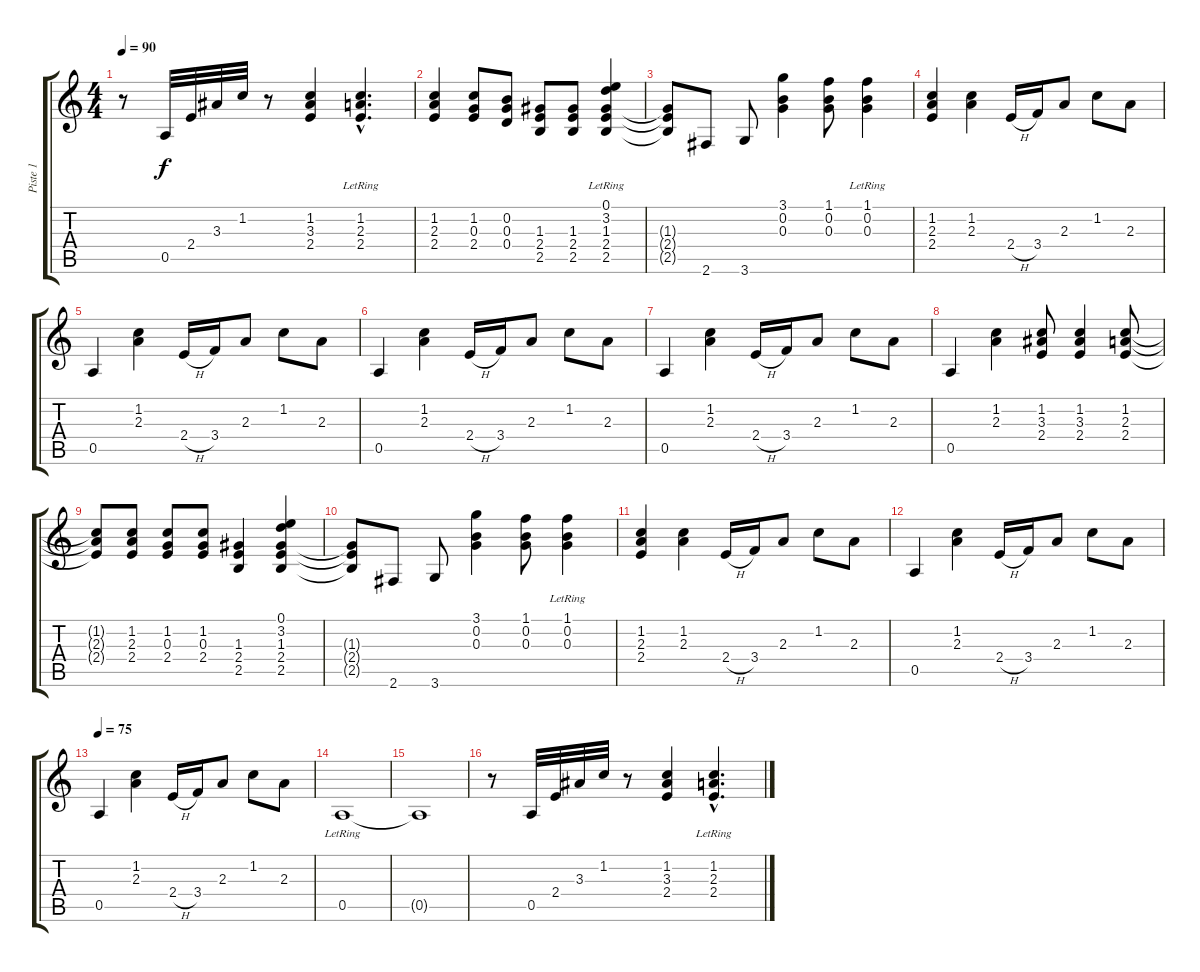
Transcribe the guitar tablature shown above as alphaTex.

\track ("Piste 1" "Piste 1") {instrument acousticguitarsteel}
\staff {score tabs}
\tuning (E4 B3 G3 D3 A2 E2) {hide}
\ts (4 4)
\tempo 90
\clef g2
\ks c
r.8{dy f instrument acousticguitarsteel} 0.5.32 2.4.32 3.3.32 1.2.32 r.8 (1.2 3.3 2.4).4 (1.2{hac lr} 2.3{hac} 2.4{hac}).4{d} |
(1.2 2.3 2.4).4 (1.2 0.3 2.4).8 (0.2 0.3 0.4).8 (1.3 2.4 2.5).8 (1.3 2.4 2.5).8 (0.1 3.2 1.3 2.4 2.5{lr}).4 |
(1.3{t} 2.4{t} 2.5{t}).8 2.6.8 3.6.8 (3.1 0.2 0.3).4 (1.1 0.2 0.3).8 (1.1{lr} 0.2 0.3).4 |
(1.2 2.3 2.4).4 (1.2 2.3).4 2.4{h}.16 3.4.16 2.3.8 1.2.8 2.3.8 |
0.5.4 (1.2 2.3).4 2.4{h}.16 3.4.16 2.3.8 1.2.8 2.3.8 |
0.5.4 (1.2 2.3).4 2.4{h}.16 3.4.16 2.3.8 1.2.8 2.3.8 |
0.5.4 (1.2 2.3).4 2.4{h}.16 3.4.16 2.3.8 1.2.8 2.3.8 |
0.5.4 (1.2 2.3).4 (1.2 3.3 2.4).8 (1.2 3.3 2.4).4 (1.2 2.3 2.4).8 |
(1.2{t} 2.3{t} 2.4{t}).8 (1.2 2.3 2.4).8 (1.2 0.3 2.4).8 (1.2 0.3 2.4).8 (1.3 2.4 2.5).4 (0.1 3.2 1.3 2.4 2.5).4 |
(1.3{t} 2.4{t} 2.5{t}).8 2.6.8 3.6.8 (3.1 0.2 0.3).4 (1.1 0.2 0.3).8 (1.1{lr} 0.2 0.3).4 |
(1.2 2.3 2.4).4 (1.2 2.3).4 2.4{h}.16 3.4.16 2.3.8 1.2.8 2.3.8 |
0.5.4 (1.2 2.3).4 2.4{h}.16 3.4.16 2.3.8 1.2.8 2.3.8 |
\tempo 75
0.5.4 (1.2 2.3).4 2.4{h}.16 3.4.16 2.3.8 1.2.8 2.3.8 |
0.5{lr}.1 |
0.5{t}.1 |
r.8 0.5.32 2.4.32 3.3.32 1.2.32 r.8 (1.2 3.3 2.4).4 (1.2{hac lr} 2.3{hac} 2.4{hac}).4{d}
